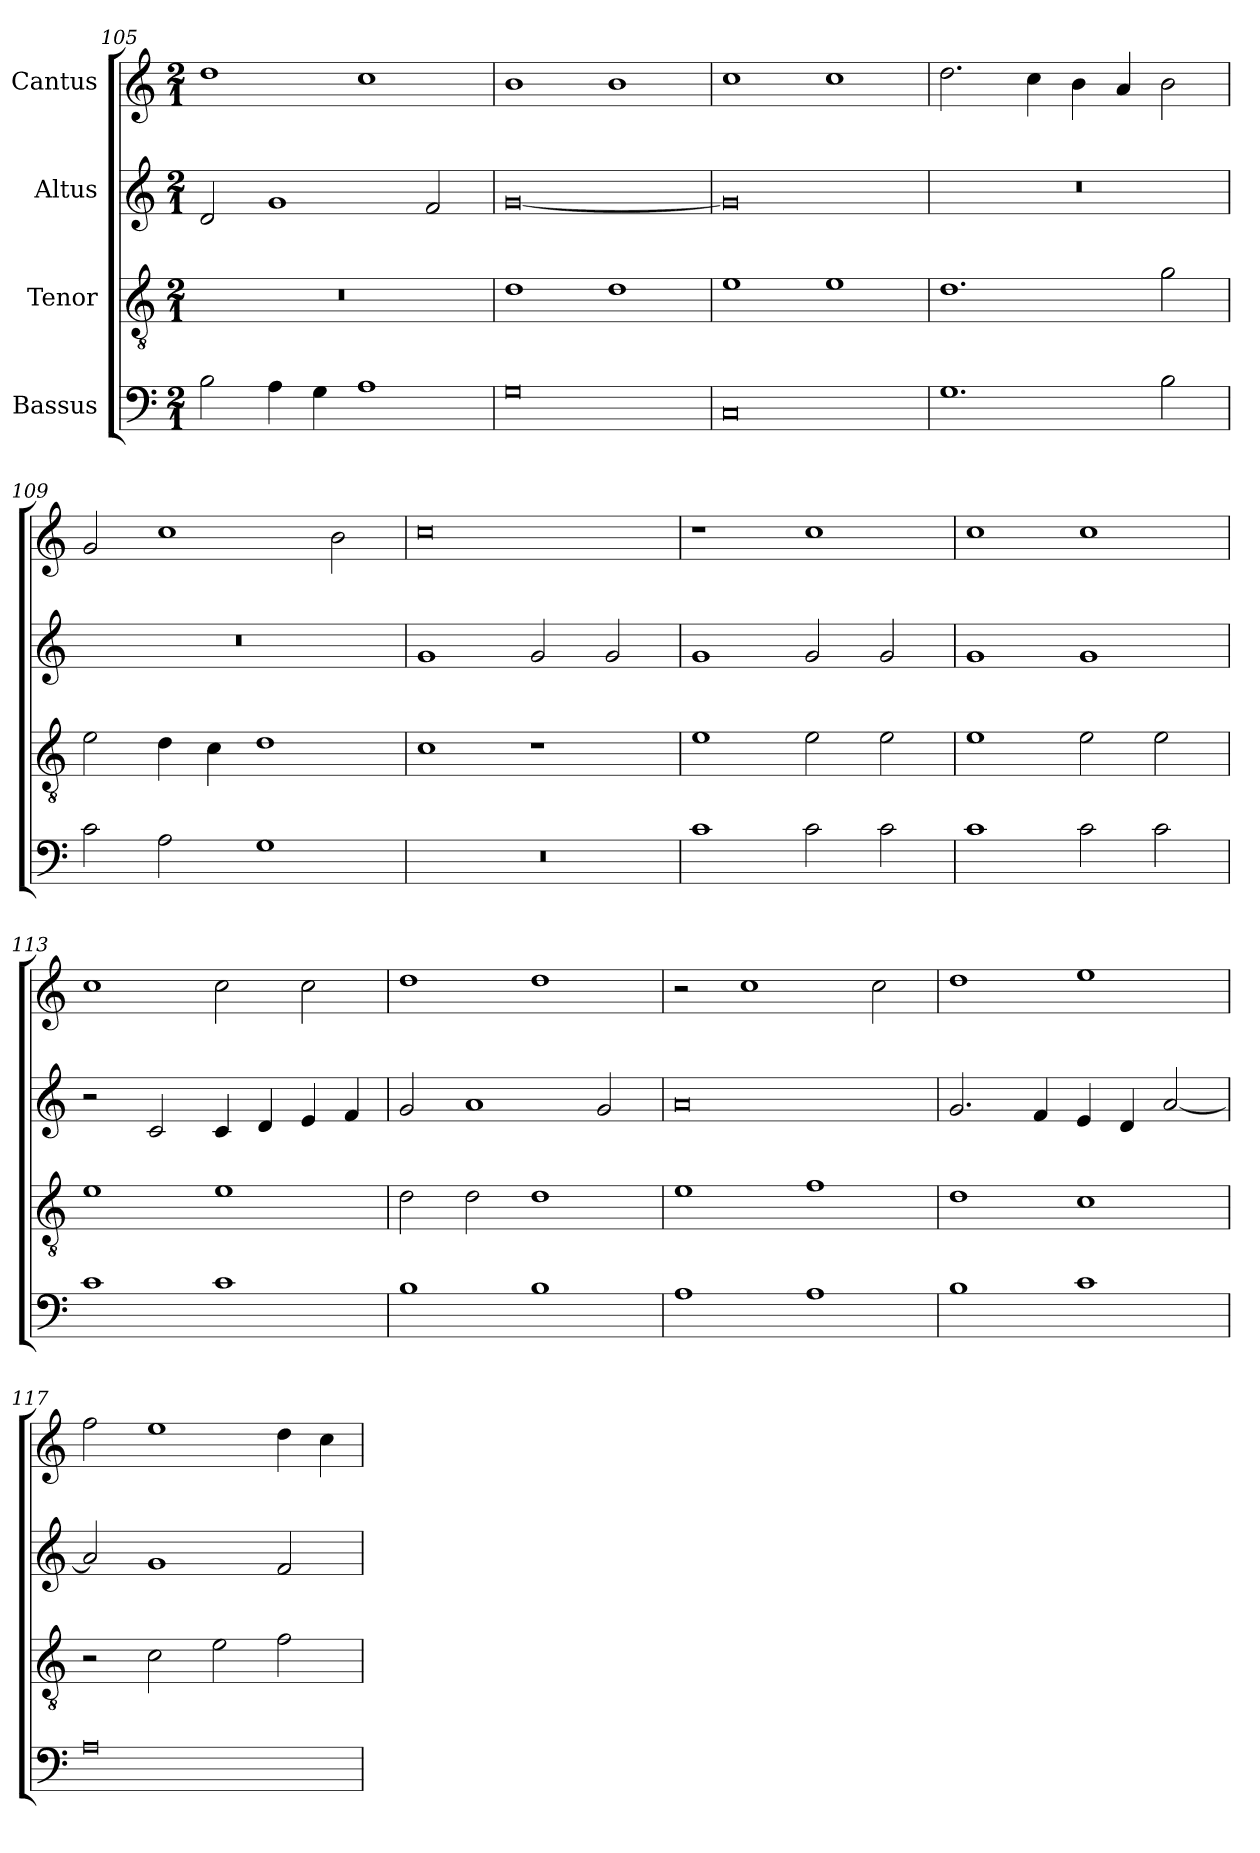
**kern	**kern	**kern	**kern
*part4	*part3	*part2	*part1
*staff4	*staff3	*staff2	*staff1
*I"Bassus	*I"Tenor	*I"Altus	*I"Cantus
*clefF4	*clefGv2	*clefG2	*clefG2
*	*ITrd7c12	*	*
*k[]	*k[]	*k[]	*k[]
*C:	*C:	*C:	*C:
*M2/1	*M2/1	*M2/1	*M2/1
=105	=105	=105	=105
!	!LO:N:vis=1	!	!
2Bi\	0r	2di/	1ddi
4Ai\	.	1gi	.
4Gi\	.	.	.
1Ai	.	.	1cci
.	.	2fi/	.
=106	=106	=106	=106
0Gi	1Di	[<0gi	1bi
.	1Di	.	1bi
=107	=107	=107	=107
0Ci	1Ei	0gi]	1cci
.	1Ei	.	1cci
=108	=108	=108	=108
!	!	!LO:N:vis=1	!
1.Gi	1.Di	0r	2.ddi\
.	.	.	4cci\
.	.	.	4bi\
.	.	.	4ai/
2Bi\	2Gi\	.	2bi\
!!LO:LB:g=z
=109	=109	=109	=109
!	!	!LO:N:vis=1	!
2ci\	2Ei\	0r	2gi/
2Ai\	4Di\	.	1cci
.	4Ci\	.	.
1Gi	1Di	.	.
.	.	.	2bi\
=110	=110	=110	=110
!LO:N:vis=1	!	!	!
0r	1Ci	1gi	0cci
.	1r	2gi/	.
.	.	2gi/	.
=111	=111	=111	=111
1ci	1Ei	1gi	1r
2ci\	2Ei\	2gi/	1cci
2ci\	2Ei\	2gi/	.
=112	=112	=112	=112
1ci	1Ei	1gi	1cci
2ci\	2Ei\	1gi	1cci
2ci\	2Ei\	.	.
=113	=113	=113	=113
1ci	1Ei	2r	1cci
.	.	2ci/	.
1ci	1Ei	4ci/	2cci\
.	.	4di/	.
.	.	4ei/	2cci\
.	.	4fi/	.
=114	=114	=114	=114
1Bi	2Di\	2gi/	1ddi
.	2Di\	1ai	.
1Bi	1Di	.	1ddi
.	.	2gi/	.
!!LO:LB:g=z
=115	=115	=115	=115
1Ai	1Ei	0ai	2r
.	.	.	1cci
1Ai	1Fi	.	.
.	.	.	2cci\
=116	=116	=116	=116
1Bi	1Di	2.gi/	1ddi
.	.	4fi/	.
1ci	1Ci	4ei/	1eei
.	.	4di/	.
.	.	[<2ai/	.
=117	=117	=117	=117
0Ai	2r	2ai/]	2ffi\
.	2Ci\	1gi	1eei
.	2Ei\	.	.
.	2Fi\	2fi/	4ddi\
.	.	.	4cci\
=	=	=	=
*-	*-	*-	*-
